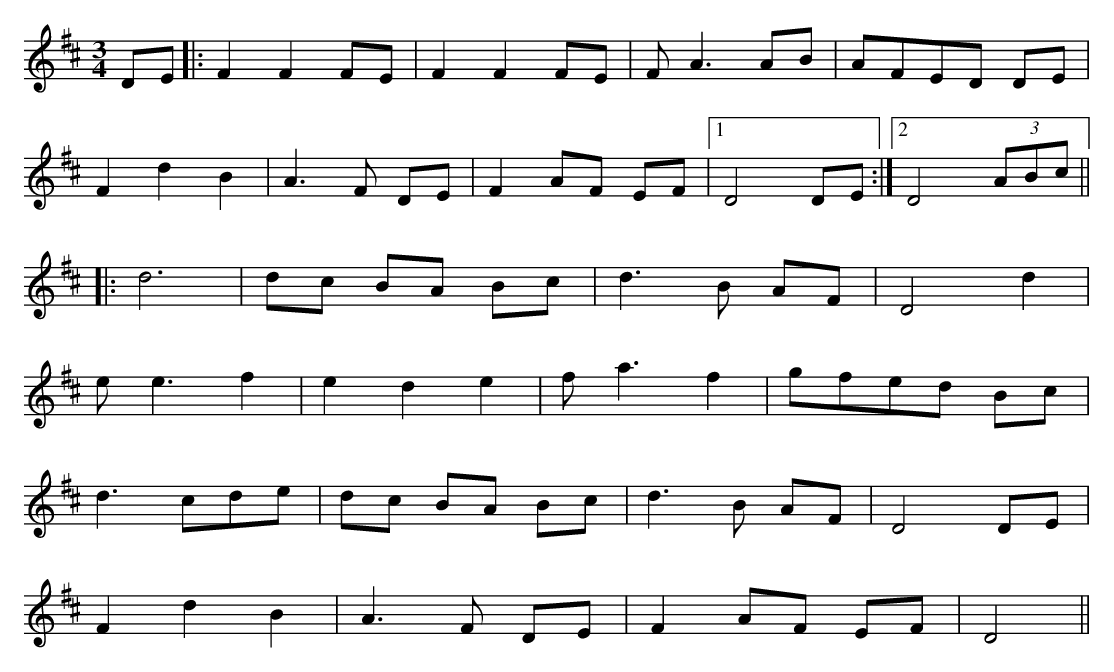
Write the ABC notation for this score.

X:1
M:3/4
K:D
DE|:F2 F2 FE| F2 F2 FE| F A3 AB| AFED DE|
F2 d2 B2| A3 F DE| F2 AF EF|1 D4 DE:|2 D4 (3ABc||
|:d6| dc BA Bc| d3 B AF| D4 d2|
e e3 f2| e2 d2 e2|f a3 f2|gfed Bc|
d3 cde| dc BA Bc| d3 B AF| D4 DE|
F2 d2 B2| A3 F DE| F2 AF EF| D4||
